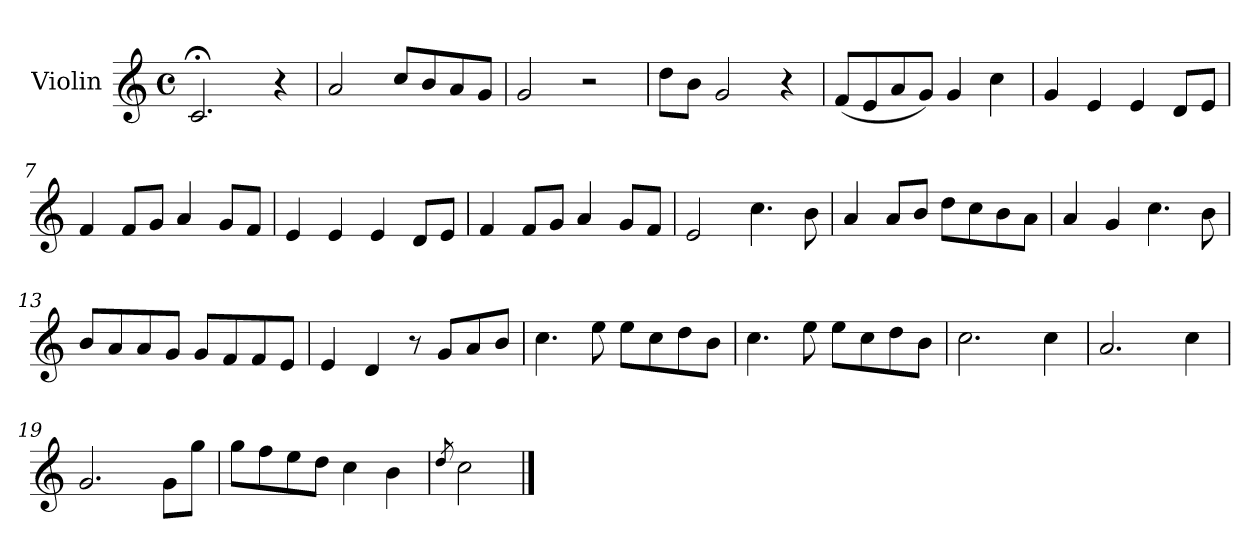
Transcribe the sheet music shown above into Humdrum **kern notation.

**kern
*part1
*staff1
*I"Violin
*I'Vln.
*clefG2
*k[]
*M4/4
*met(c)
=1
2.c;</
4r
=2
2a/
8cc/L
8b/
8a/
8g/J
=3
2g/
2r
=4
8dd\L
8b\J
2g/
4r
=5
(<8f/L
8e/
8a/
8g/J)
4g/
4cc\
=6
4g/
4e/
4e/
8d/L
8e/J
!!LO:LB:g=z
=7
4f/
8f/L
8g/J
4a/
8g/L
8f/J
=8
4e/
4e/
4e/
8d/L
8e/J
=9
4f/
8f/L
8g/J
4a/
8g/L
8f/J
=10
2e/
4.cc\
8b\
=11
4a/
8a/L
8b/J
8dd\L
8cc\
8b\
8a\J
=12
4a/
4g/
4.cc\
8b\
!!LO:LB:g=z
=13
8b/L
8a/
8a/
8g/J
8g/L
8f/
8f/
8e/J
=14
4e/
4d/
8r
8g/L
8a/
8b/J
=15
4.cc\
8ee\
8ee\L
8cc\
8dd\
8b\J
=16
4.cc\
8ee\
8ee\L
8cc\
8dd\
8b\J
=17
2.cc\
4cc\
=18
2.a/
4cc\
!!LO:LB:g=z
=19
2.g/
8g\L
8gg\J
=20
8gg\L
8ff\
8ee\
8dd\J
4cc\
4b\
=21
8qdd/
2cc\
==
*-
